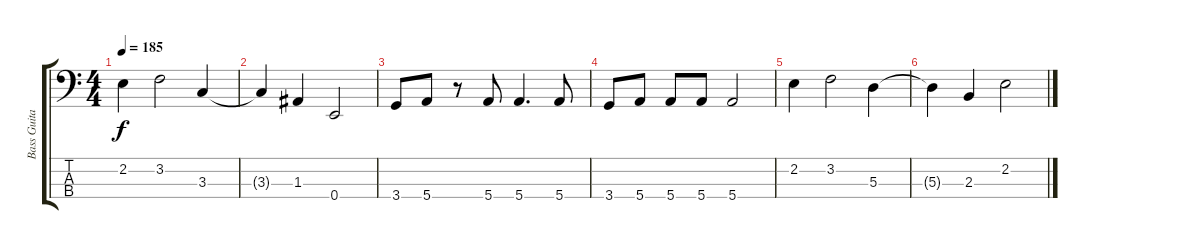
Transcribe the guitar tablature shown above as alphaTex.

\track ("Bass Guitar" "Bass Guita") {instrument electricbassfinger}
\staff {score tabs}
\tuning (G2 D2 A1 E1) {hide}
\ts (4 4)
\tempo 185
\clef f4
\ks c
2.2.4{dy f} 3.2.2 3.3.4 |
3.3{t}.4 1.3.4 0.4.2 |
3.4.8 5.4.8 r.8 5.4.8 5.4.4{d} 5.4.8 |
3.4.8 5.4.8 5.4.8 5.4.8 5.4.2 |
2.2.4 3.2.2 5.3.4 |
5.3{t}.4 2.3.4 2.2.2
